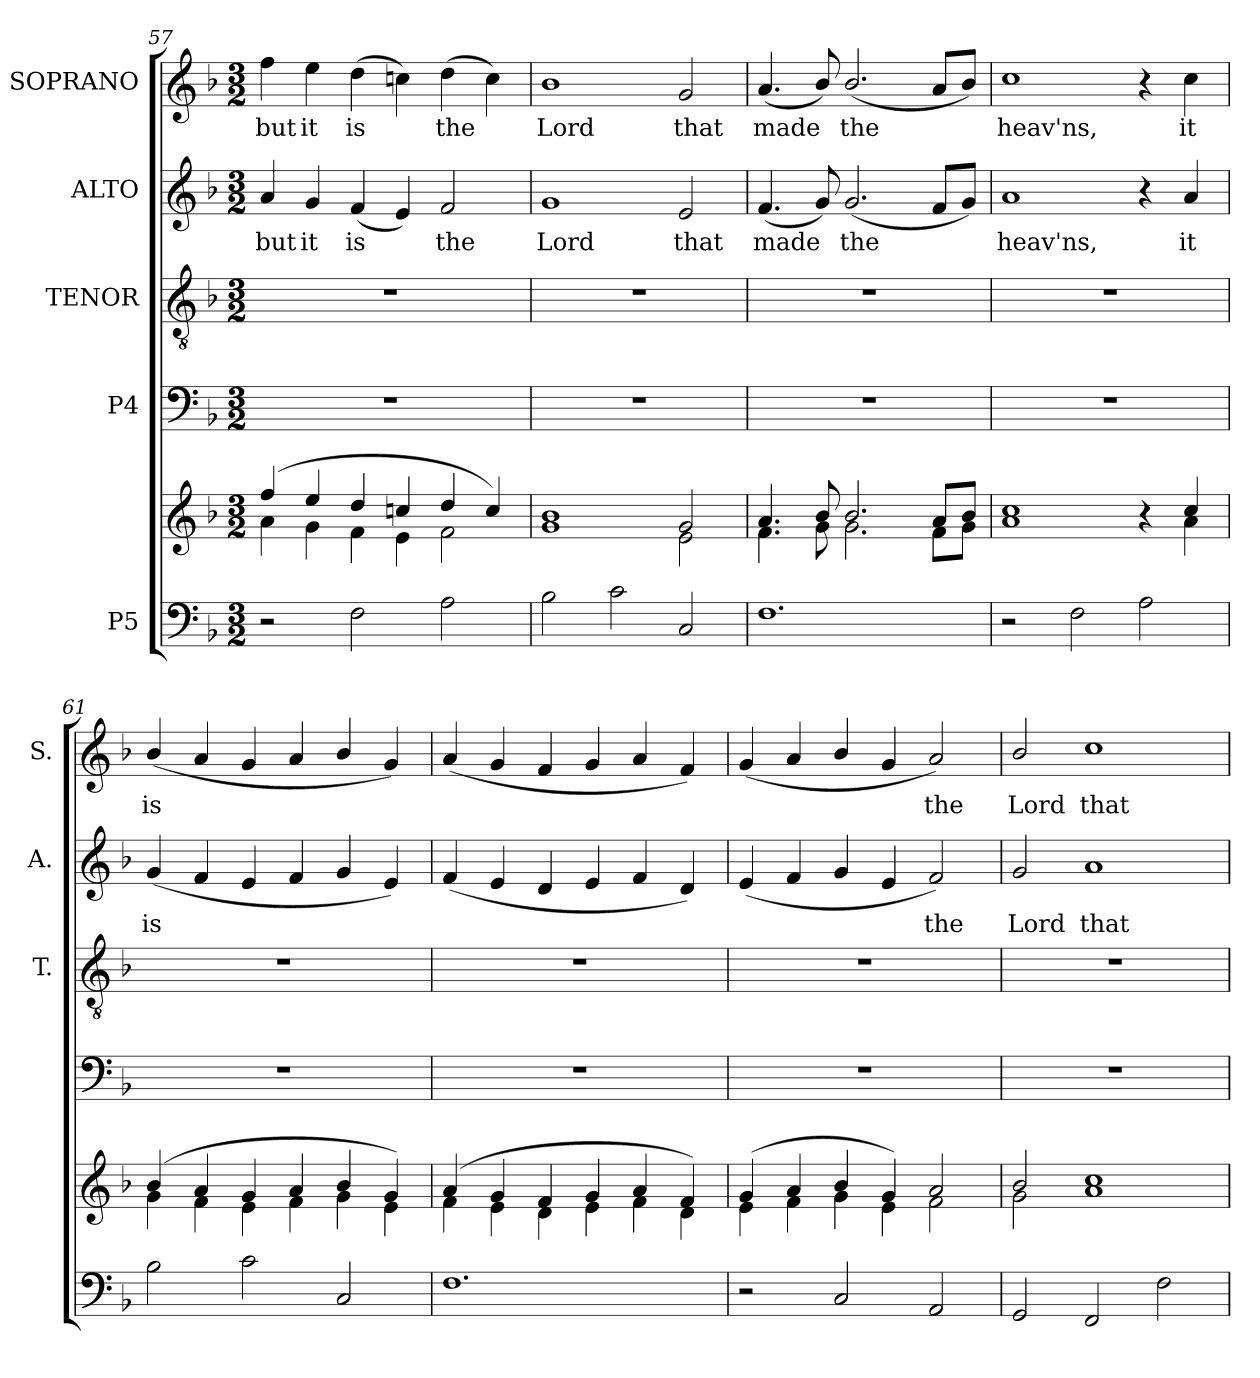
**kern	**kern	**kern	**kern	**kern	**text	**kern	**text
*part5	*part5	*part4	*part3	*part2	*part2	*part1	*part1
*staff6	*staff5	*staff4	*staff3	*staff2	*staff2	*staff1	*staff1
*I"P5	*	*I"P4	*I"TENOR	*I"ALTO	*	*I"SOPRANO	*
*	*	*	*I'T.	*I'A.	*	*I'S.	*
*clefF4	*clefG2	*clefF4	*clefGv2	*clefG2	*	*clefG2	*
*	*	*	*ITrd7c12	*	*	*	*
*k[b-]	*k[b-]	*k[b-]	*k[b-]	*k[b-]	*	*k[b-]	*
*F:	*F:	*F:	*F:	*F:	*	*F:	*
*M3/2	*M3/2	*M3/2	*M3/2	*M3/2	*	*M3/2	*
=57	=57	=57	=57	=57	=57	=57	=57
*	*^	*	*	*	*	*	*
!	!	!	!LO:N:vis=1	!LO:N:vis=1	!	!	!	!
!	!	!	!	!	!	!LO:LY:b:color=#000000	!	!
!	!	!	!	!	!	!	!	!LO:LY:b:color=#000000
2r	(4ffi/	4ai\	1.r	1.r	4ai/	but	4ffi\	but
!	!	!	!	!	!	!LO:LY:b:color=#000000	!	!
!	!	!	!	!	!	!	!	!LO:LY:b:color=#000000
.	4eei/	4gi\	.	.	4gi/	it	4eei\	it
!	!	!	!	!	!	!LO:LY:b:color=#000000	!	!
!	!	!	!	!	!	!	!	!LO:LY:b:color=#000000
2Fi\	4ddi/	4fi\	.	.	(4fi/	is	(4ddi\	is
.	4ccni/	4ei\	.	.	4ei/)	.	4ccni\)	.
!	!	!	!	!	!	!LO:LY:b:color=#000000	!	!
!	!	!	!	!	!	!	!	!LO:LY:b:color=#000000
2Ai\	4ddi/	2fi\	.	.	2fi/	the	(4ddi\	the
.	4cci/)	.	.	.	.	.	4cci\)	.
=58	=58	=58	=58	=58	=58	=58	=58	=58
!	!	!	!LO:N:vis=1	!LO:N:vis=1	!	!	!	!
!	!	!	!	!	!	!LO:LY:b:color=#000000	!	!
!	!	!	!	!	!	!	!	!LO:LY:b:color=#000000
2B-i\	1b-i	1gi	1.r	1.r	1gi	Lord	1b-i	Lord
2ci\	.	.	.	.	.	.	.	.
!	!	!	!	!	!	!LO:LY:b:color=#000000	!	!
!	!	!	!	!	!	!	!	!LO:LY:b:color=#000000
2Ci/	2gi/	2ei\	.	.	2ei/	that	2gi/	that
!!LO:LB:g=z
=59	=59	=59	=59	=59	=59	=59	=59	=59
!	!	!	!LO:N:vis=1	!LO:N:vis=1	!	!	!	!
!	!	!	!	!	!	!LO:LY:b:color=#000000	!	!
!	!	!	!	!	!	!	!	!LO:LY:b:color=#000000
1.Fi	4.ai/	4.fi\	1.r	1.r	(4.fi/	made	(4.ai/	made
.	8b-i/	8gi\	.	.	8gi/)	.	8b-i/)	.
!	!	!	!	!	!	!LO:LY:b:color=#000000	!	!
!	!	!	!	!	!	!	!	!LO:LY:b:color=#000000
.	2.b-i/	2.gi\	.	.	(2.gi/	the	(2.b-i/	the
.	8ai/L	8fi\L	.	.	8fi/L	.	8ai/L	.
.	8b-i/J	8gi\J	.	.	8gi/J)	.	8b-i/J)	.
=60	=60	=60	=60	=60	=60	=60	=60	=60
!	!	!	!LO:N:vis=1	!LO:N:vis=1	!	!	!	!
!	!	!	!	!	!	!LO:LY:b:color=#000000	!	!
!	!	!	!	!	!	!	!	!LO:LY:b:color=#000000
2r	1cci	1ai	1.r	1.r	1ai	heav'ns,	1cci	heav'ns,
2Fi\	.	.	.	.	.	.	.	.
2Ai\	4r	4ryy	.	.	4r	.	4r	.
!	!	!	!	!	!	!LO:LY:b:color=#000000	!	!
!	!	!	!	!	!	!	!	!LO:LY:b:color=#000000
.	4cci/	4ai\	.	.	4ai/	it	4cci\	it
=61	=61	=61	=61	=61	=61	=61	=61	=61
!	!	!	!LO:N:vis=1	!LO:N:vis=1	!	!	!	!
!	!	!	!	!	!	!LO:LY:b:color=#000000	!	!
!	!	!	!	!	!	!	!	!LO:LY:b:color=#000000
2B-i\	(4b-i/	4gi\	1.r	1.r	(4gi/	is	(4b-i/	is
.	4ai/	4fi\	.	.	4fi/	.	4ai/	.
2ci\	4gi/	4ei\	.	.	4ei/	.	4gi/	.
.	4ai/	4fi\	.	.	4fi/	.	4ai/	.
2Ci/	4b-i/	4gi\	.	.	4gi/	.	4b-i/	.
.	4gi/)	4ei\	.	.	4ei/)	.	4gi/)	.
=62	=62	=62	=62	=62	=62	=62	=62	=62
!	!	!	!LO:N:vis=1	!LO:N:vis=1	!	!	!	!
1.Fi	(4ai/	4fi\	1.r	1.r	(4fi/	.	(4ai/	.
.	4gi/	4ei\	.	.	4ei/	.	4gi/	.
.	4fi/	4di\	.	.	4di/	.	4fi/	.
.	4gi/	4ei\	.	.	4ei/	.	4gi/	.
.	4ai/	4fi\	.	.	4fi/	.	4ai/	.
.	4fi/)	4di\	.	.	4di/)	.	4fi/)	.
=63	=63	=63	=63	=63	=63	=63	=63	=63
!	!	!	!LO:N:vis=1	!LO:N:vis=1	!	!	!	!
2r	(4gi/	4ei\	1.r	1.r	(4ei/	.	(4gi/	.
.	4ai/	4fi\	.	.	4fi/	.	4ai/	.
2Ci/	4b-i/	4gi\	.	.	4gi/	.	4b-i/	.
.	4gi/)	4ei\	.	.	4ei/	.	4gi/	.
!	!	!	!	!	!	!LO:LY:b:color=#000000	!	!
!	!	!	!	!	!	!	!	!LO:LY:b:color=#000000
2AAi/	2ai/	2fi\	.	.	2fi/)	the	2ai/)	the
!!LO:PB:g=z
=64	=64	=64	=64	=64	=64	=64	=64	=64
!	!	!	!LO:N:vis=1	!LO:N:vis=1	!	!	!	!
!	!	!	!	!	!	!LO:LY:b:color=#000000	!	!
!	!	!	!	!	!	!	!	!LO:LY:b:color=#000000
2GGi/	2b-i/	2gi\	1.r	1.r	2gi/	Lord	2b-i/	Lord
!	!	!	!	!	!	!LO:LY:b:color=#000000	!	!
!	!	!	!	!	!	!	!	!LO:LY:b:color=#000000
2FFi/	1cci	1ai	.	.	1ai	that	1cci	that
2Fi\	.	.	.	.	.	.	.	.
*	*v	*v	*	*	*	*	*	*
=	=	=	=	=	=	=	=
*-	*-	*-	*-	*-	*-	*-	*-
